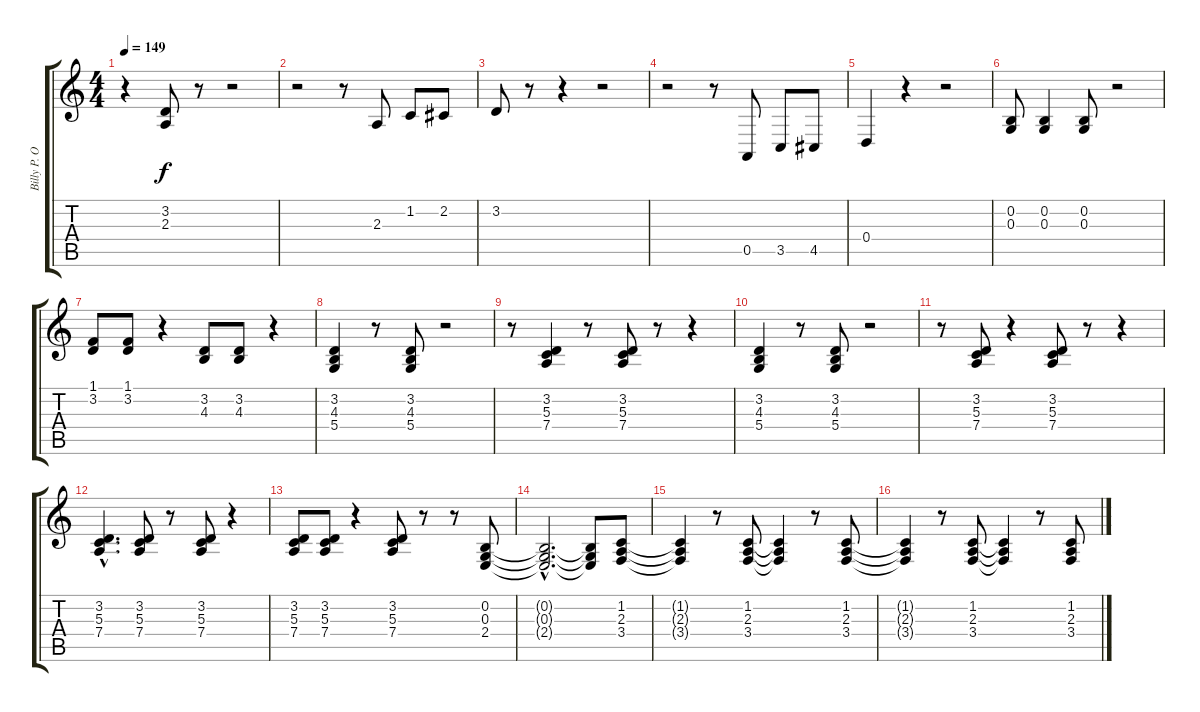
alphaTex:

\track ("Billy P. Organ" "Billy P. O") {instrument drawbarorgan}
\staff {score tabs}
\tuning (E4 B3 G3 D3 A2 E2) {hide}
\ts (4 4)
\tempo 149
\clef g2
\ks c
r.4{dy f} (3.2 2.3).8 r.8 r.2 |
r.2 r.8 2.3.8 1.2.8 2.2.8 |
3.2.8 r.8 r.4 r.2 |
r.2 r.8 0.5.8 3.5.8 4.5.8 |
0.4.4 r.4 r.2 |
(0.2 0.3).8 (0.2 0.3).4 (0.2 0.3).8 r.2 |
(1.1 3.2).8 (1.1 3.2).8 r.4 (3.2 4.3).8 (3.2 4.3).8 r.4 |
(3.2 4.3 5.4).4 r.8 (3.2 4.3 5.4).8 r.2 |
r.8 (3.2 5.3 7.4).4 r.8 (3.2 5.3 7.4).8 r.8 r.4 |
(3.2 4.3 5.4).4 r.8 (3.2 4.3 5.4).8 r.2 |
r.8 (3.2 5.3 7.4).8 r.4 (3.2 5.3 7.4).8 r.8 r.4 |
(3.2{hac} 5.3{hac} 7.4{hac}).4{d} (3.2 5.3 7.4).8 r.8 (3.2 5.3 7.4).8 r.4 |
(3.2 5.3 7.4).8 (3.2 5.3 7.4).8 r.4 (3.2 5.3 7.4).8 r.8 r.8 (0.2 0.3 2.4).8 |
(0.2{hac t} 0.3{hac t} 2.4{hac t}).2{d} (0.2{t} 0.3{t} 2.4{t}).8 (1.2 2.3 3.4).8 |
(1.2{t} 2.3{t} 3.4{t}).4 r.8 (1.2 2.3 3.4).8 (1.2{t} 2.3{t} 3.4{t}).4 r.8 (1.2 2.3 3.4).8 |
(1.2{t} 2.3{t} 3.4{t}).4 r.8 (1.2 2.3 3.4).8 (1.2{t} 2.3{t} 3.4{t}).4 r.8 (1.2 2.3 3.4).8
